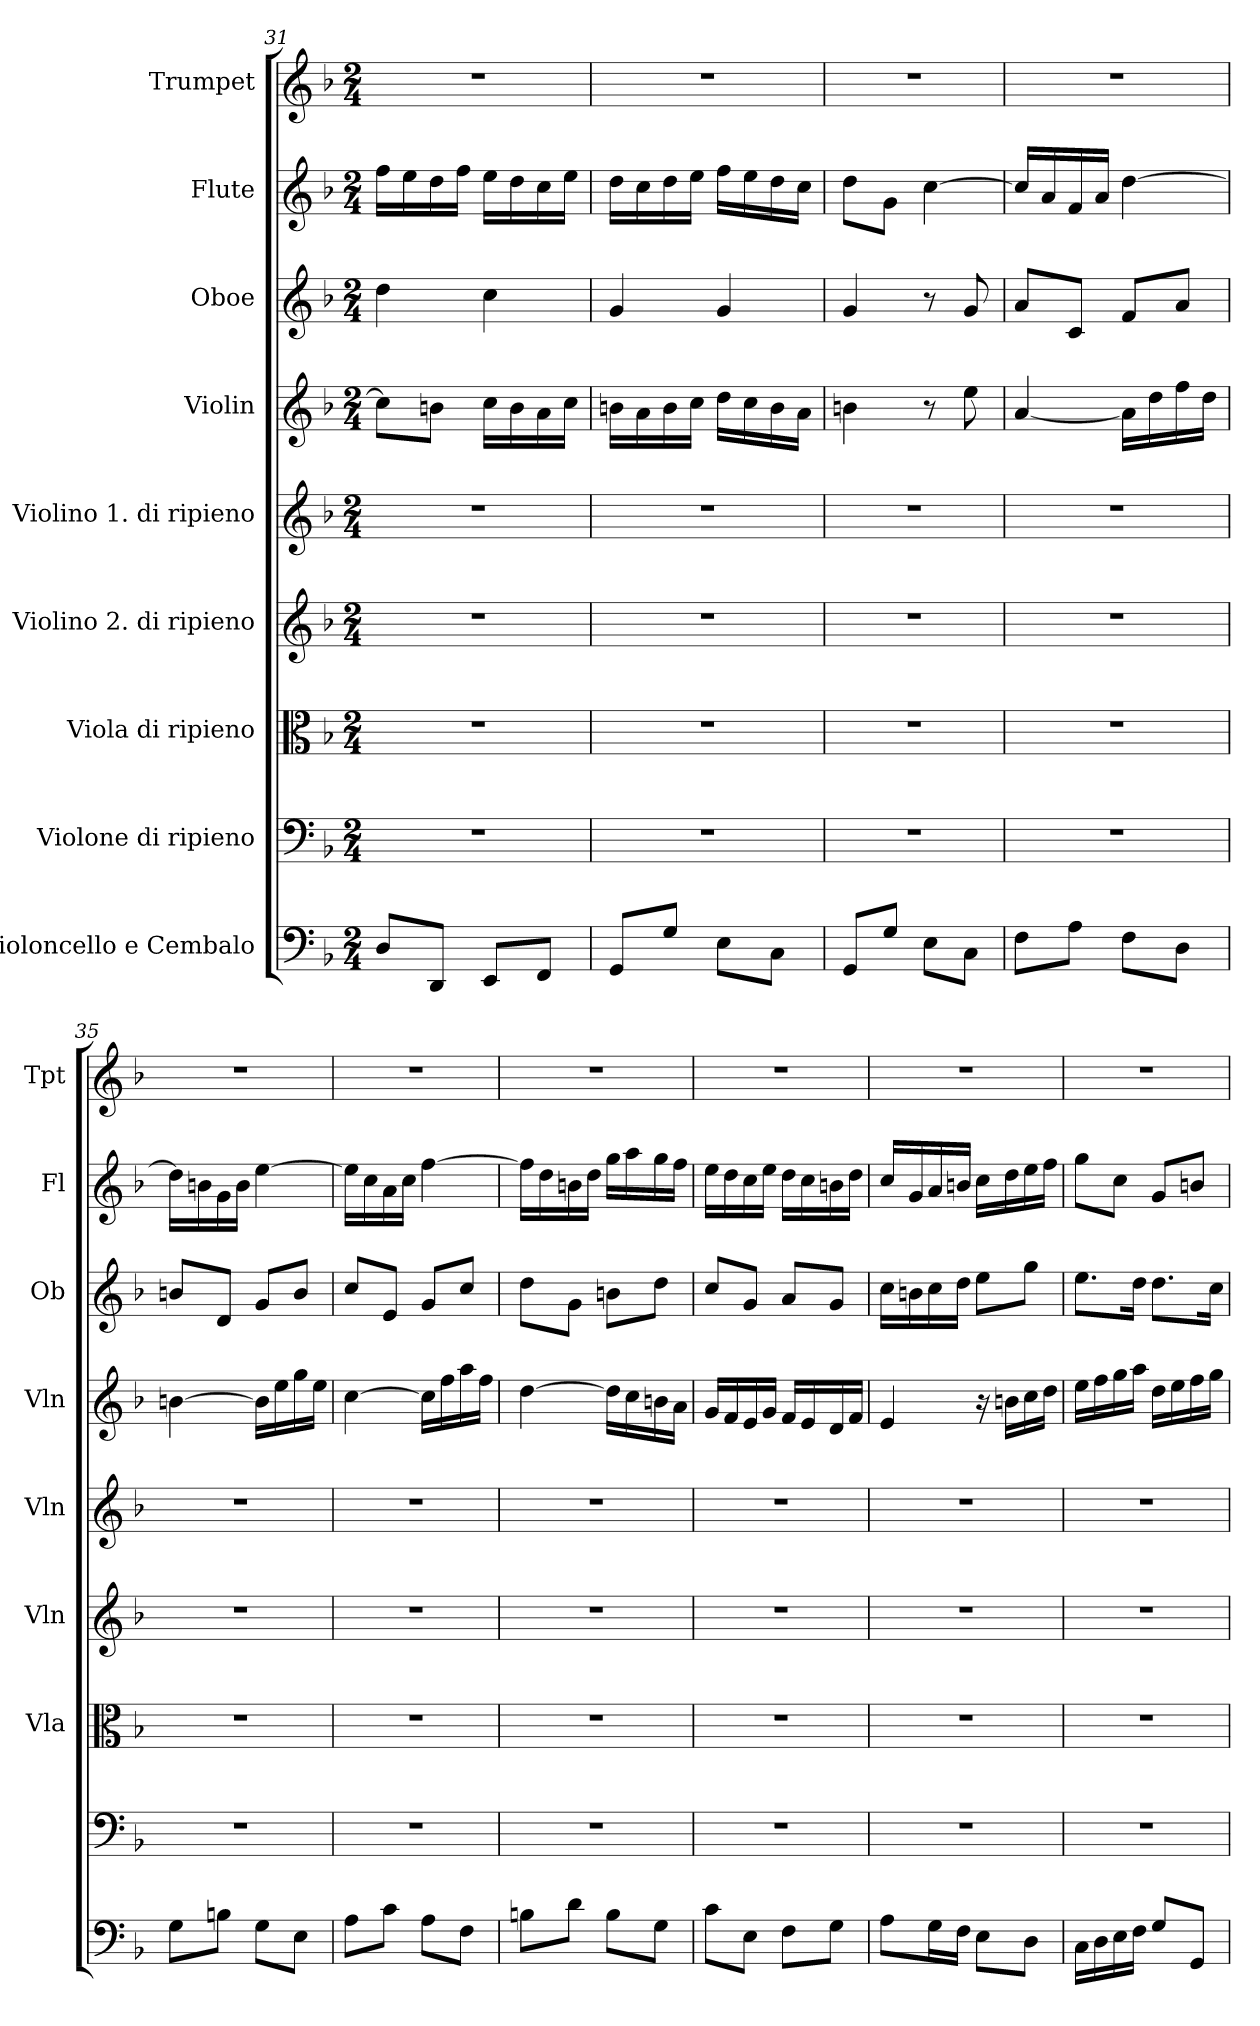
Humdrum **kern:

**kern	**kern	**kern	**kern	**kern	**kern	**kern	**kern	**kern
*part9	*part8	*part7	*part6	*part5	*part4	*part3	*part2	*part1
*staff9	*staff8	*staff7	*staff6	*staff5	*staff4	*staff3	*staff2	*staff1
*I"Violoncello e Cembalo	*I"Violone di ripieno	*I"Viola di ripieno	*I"Violino 2. di ripieno	*I"Violino 1. di ripieno	*I"Violin	*I"Oboe	*I"Flute	*I"Trumpet
*	*	*I'Vla	*I'Vln	*I'Vln	*I'Vln	*I'Ob	*I'Fl	*I'Tpt
*clefF4	*clefF4	*clefC3	*clefG2	*clefG2	*clefG2	*clefG2	*clefG2	*clefG2
*k[b-]	*k[b-]	*k[b-]	*k[b-]	*k[b-]	*k[b-]	*k[b-]	*k[b-]	*k[b-]
*F:	*F:	*F:	*F:	*F:	*F:	*F:	*F:	*F:
*M2/4	*M2/4	*M2/4	*M2/4	*M2/4	*M2/4	*M2/4	*M2/4	*M2/4
=31	=31	=31	=31	=31	=31	=31	=31	=31
8DL	2r	2r	2r	2r	8ccL]	4dd	16ffLL	2r
.	.	.	.	.	.	.	16ee	.
8DDJ	.	.	.	.	8bnJ	.	16dd	.
.	.	.	.	.	.	.	16ffJJ	.
8EEL	.	.	.	.	16ccLL	4cc	16eeLL	.
.	.	.	.	.	16b	.	16dd	.
8FFJ	.	.	.	.	16a	.	16cc	.
.	.	.	.	.	16ccJJ	.	16eeJJ	.
=32	=32	=32	=32	=32	=32	=32	=32	=32
8GGL	2r	2r	2r	2r	16bnLL	4g	16ddLL	2r
.	.	.	.	.	16a	.	16cc	.
8GJ	.	.	.	.	16b	.	16dd	.
.	.	.	.	.	16ccJJ	.	16eeJJ	.
8EL	.	.	.	.	16ddLL	4g	16ffLL	.
.	.	.	.	.	16cc	.	16ee	.
8CJ	.	.	.	.	16b	.	16dd	.
.	.	.	.	.	16aJJ	.	16ccJJ	.
=33	=33	=33	=33	=33	=33	=33	=33	=33
8GGL	2r	2r	2r	2r	4bn	4g	8ddL	2r
8GJ	.	.	.	.	.	.	8gJ	.
8EL	.	.	.	.	8r	8r	[4cc	.
8CJ	.	.	.	.	8ee	8g	.	.
=34	=34	=34	=34	=34	=34	=34	=34	=34
8FL	2r	2r	2r	2r	[4a	8aL	16ccLL]	2r
.	.	.	.	.	.	.	16a	.
8AJ	.	.	.	.	.	8cJ	16f	.
.	.	.	.	.	.	.	16aJJ	.
8FL	.	.	.	.	16aLL]	8fL	[4dd	.
.	.	.	.	.	16dd	.	.	.
8DJ	.	.	.	.	16ff	8aJ	.	.
.	.	.	.	.	16ddJJ	.	.	.
=35	=35	=35	=35	=35	=35	=35	=35	=35
8GL	2r	2r	2r	2r	[4bn	8bnL	16ddLL]	2r
.	.	.	.	.	.	.	16bn	.
8BnJ	.	.	.	.	.	8dJ	16g	.
.	.	.	.	.	.	.	16bJJ	.
8GL	.	.	.	.	16bLL]	8gL	[4ee	.
.	.	.	.	.	16ee	.	.	.
8EJ	.	.	.	.	16gg	8bJ	.	.
.	.	.	.	.	16eeJJ	.	.	.
=36	=36	=36	=36	=36	=36	=36	=36	=36
8AL	2r	2r	2r	2r	[4cc	8ccL	16eeLL]	2r
.	.	.	.	.	.	.	16cc	.
8cJ	.	.	.	.	.	8eJ	16a	.
.	.	.	.	.	.	.	16ccJJ	.
8AL	.	.	.	.	16ccLL]	8gL	[4ff	.
.	.	.	.	.	16ff	.	.	.
8FJ	.	.	.	.	16aa	8ccJ	.	.
.	.	.	.	.	16ffJJ	.	.	.
=37	=37	=37	=37	=37	=37	=37	=37	=37
8BnL	2r	2r	2r	2r	[4dd	8ddL	16ffLL]	2r
.	.	.	.	.	.	.	16dd	.
8dJ	.	.	.	.	.	8gJ	16bn	.
.	.	.	.	.	.	.	16ddJJ	.
8BL	.	.	.	.	16ddLL]	8bnL	16ggLL	.
.	.	.	.	.	16cc	.	16aa	.
8GJ	.	.	.	.	16bn	8ddJ	16gg	.
.	.	.	.	.	16aJJ	.	16ffJJ	.
=38	=38	=38	=38	=38	=38	=38	=38	=38
8cL	2r	2r	2r	2r	16gLL	8ccL	16eeLL	2r
.	.	.	.	.	16f	.	16dd	.
8EJ	.	.	.	.	16e	8gJ	16cc	.
.	.	.	.	.	16gJJ	.	16eeJJ	.
8FL	.	.	.	.	16fLL	8aL	16ddLL	.
.	.	.	.	.	16e	.	16cc	.
8GJ	.	.	.	.	16d	8gJ	16bn	.
.	.	.	.	.	16fJJ	.	16ddJJ	.
=39	=39	=39	=39	=39	=39	=39	=39	=39
8AL	2r	2r	2r	2r	4e	16ccLL	16ccLL	2r
.	.	.	.	.	.	16bn	16g	.
16GL	.	.	.	.	.	16cc	16a	.
16FJJ	.	.	.	.	.	16ddJJ	16bnJJ	.
8EL	.	.	.	.	16r	8eeL	16ccLL	.
.	.	.	.	.	16bnLL	.	16dd	.
8DJ	.	.	.	.	16cc	8ggJ	16ee	.
.	.	.	.	.	16ddJJ	.	16ffJJ	.
=40	=40	=40	=40	=40	=40	=40	=40	=40
16CLL	2r	2r	2r	2r	16eeLL	8.eeL	8ggL	2r
16D	.	.	.	.	16ff	.	.	.
16E	.	.	.	.	16gg	.	8ccJ	.
16FJJ	.	.	.	.	16aaJJ	16ddJk	.	.
8GL	.	.	.	.	16ddLL	8.ddL	8gL	.
.	.	.	.	.	16ee	.	.	.
8GGJ	.	.	.	.	16ff	.	8bnJ	.
.	.	.	.	.	16ggJJ	16ccJk	.	.
=	=	=	=	=	=	=	=	=
*-	*-	*-	*-	*-	*-	*-	*-	*-
